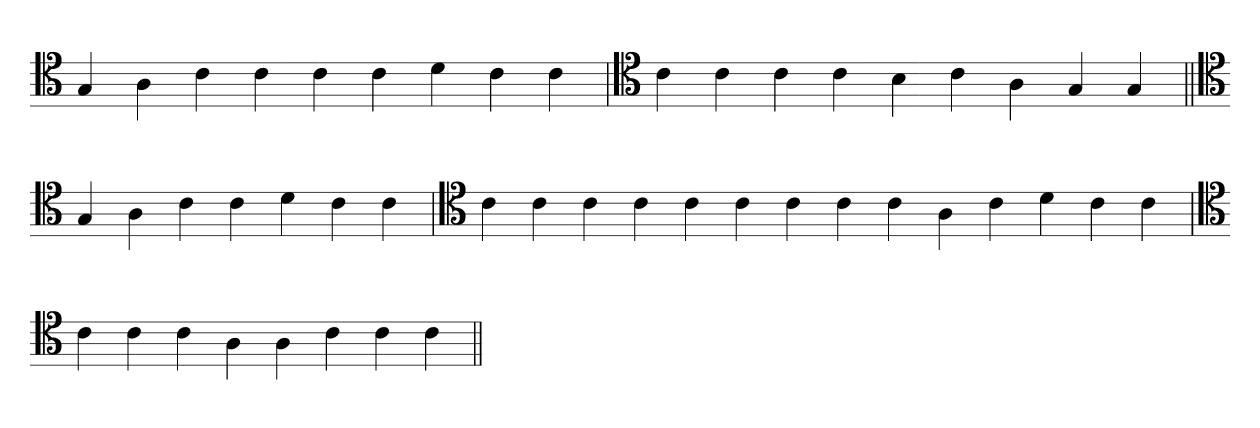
**kern
*part1
*staff1
*clefC4
=
4G
4A
4c
4c
4c
4c
4d
4c
4c
=
*clefC4
4c
4c
4c
4c
4B
4c
4A
4G
4G
=||
*clefC4
4G
4A
4c
4c
4d
4c
4c
=
*clefC4
4c
4c
4c
4c
4c
4c
4c
4c
4c
4A
4c
4d
4c
4c
=
*clefC4
4c
4c
4c
4A
4A
4c
4c
4c
=||
*-
